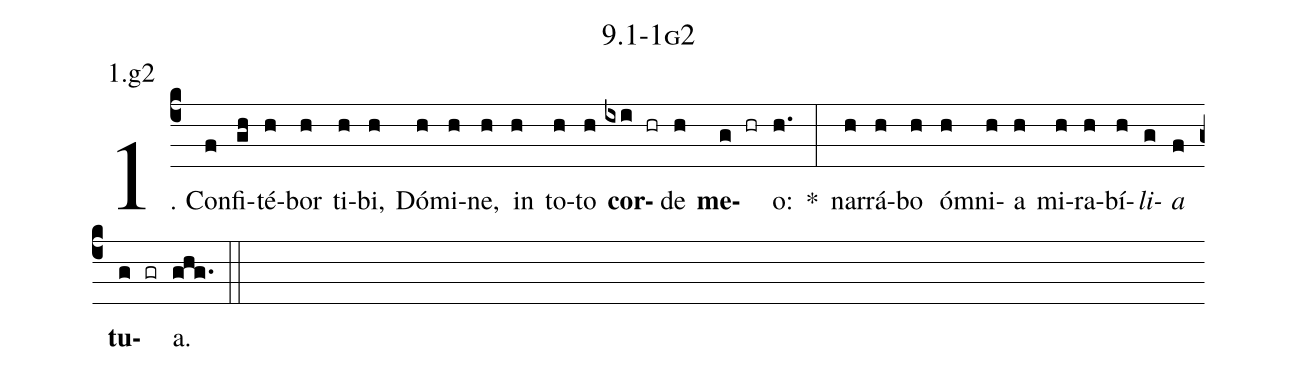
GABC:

name: 9.1-1g2;
annotation: 1.g2;
%%
(c4)1. Con(f)fi(gh)té(h)bor(h) ti(h)bi,(h) Dó(h)mi(h)ne,(h) in(h) to(h)to(h) <b>cor</b>(ixi hr)de(h) <b>me</b>(g hr)o:(h.) *(:) nar(h)rá(h)bo(h) óm(h)ni(h)a(h) mi(h)ra(h)bí(h)<i>li</i>(g)<i>a</i>(f) <b>tu</b>(g gr)a.(ghg.) (::)
